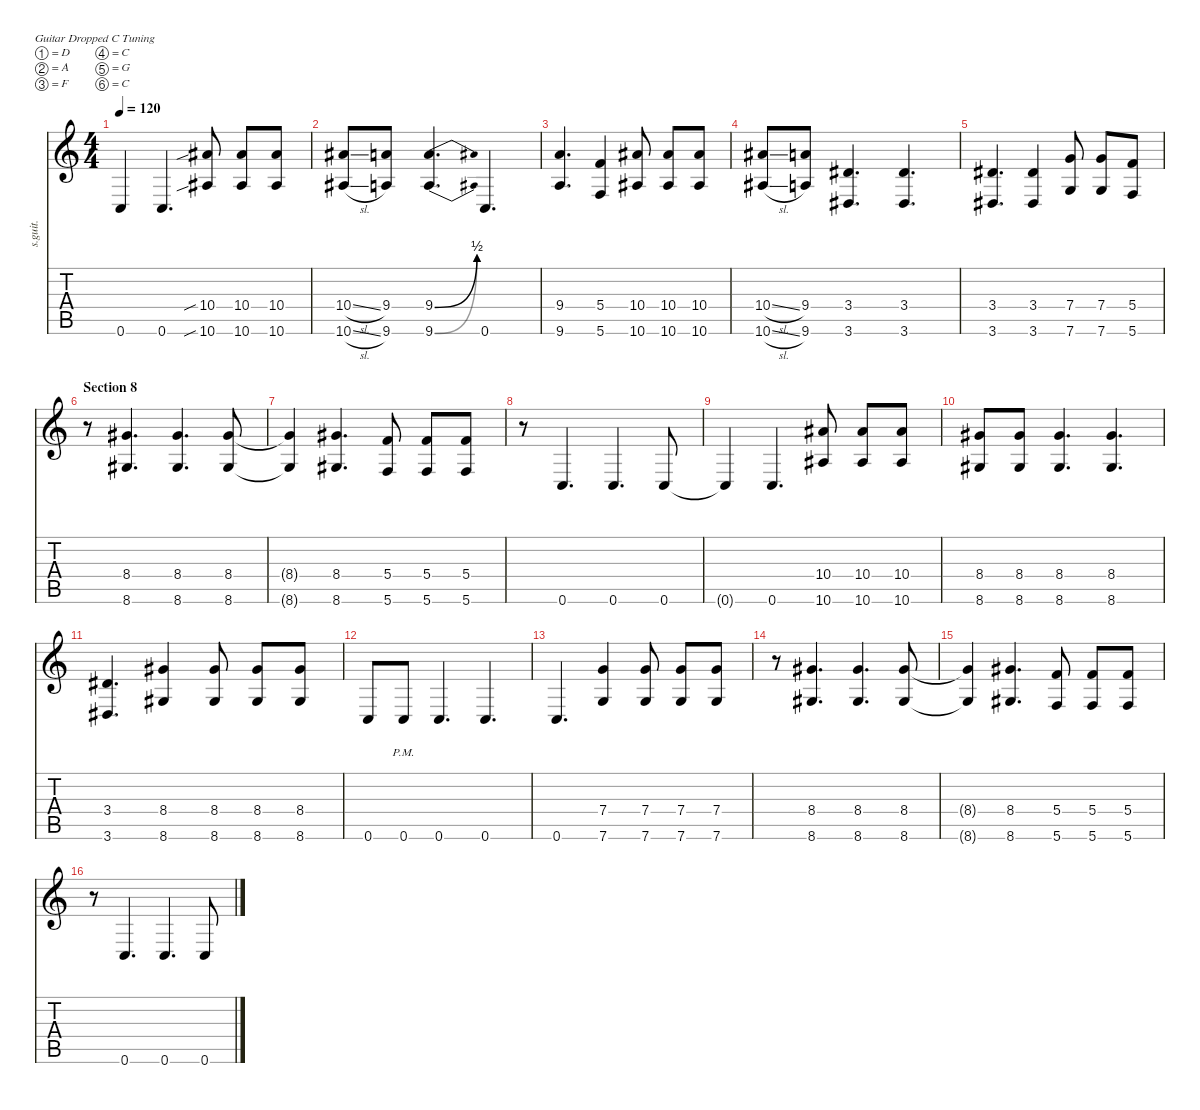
\defaultSystemsLayout 4
\hideDynamics
\bracketExtendMode nobrackets
\track ("Misha Mansoor" "s.guit.") {instrument distortionguitar}
\staff {score tabs}
\tuning (D4 A3 F3 C3 G2 C2)
\ts (4 4)
\tempo 120
\clef g2
\ks c
0.6{t}.4{lyrics (0 "") lyrics (1 "") lyrics (2 "") lyrics (3 "") lyrics (4 "") dy f} 0.6.4{d lyrics (0 "") lyrics (1 "") lyrics (2 "") lyrics (3 "") lyrics (4 "")} (10.4{sib acc #} 10.6{sib acc #}).8{lyrics (0 "") lyrics (1 "") lyrics (2 "") lyrics (3 "") lyrics (4 "")} (10.4{acc #} 10.6{acc #}).8{lyrics (0 "") lyrics (1 "") lyrics (2 "") lyrics (3 "") lyrics (4 "")} (10.4{acc #} 10.6{acc #}).8{lyrics (0 "") lyrics (1 "") lyrics (2 "") lyrics (3 "") lyrics (4 "")} |
(10.4{sl acc #} 10.6{sl acc #}).8{lyrics (0 "") lyrics (1 "") lyrics (2 "") lyrics (3 "") lyrics (4 "")} (9.4 9.6).8{lyrics (0 "") lyrics (1 "") lyrics (2 "") lyrics (3 "") lyrics (4 "")} (9.4{be (bend 0 0 15 2)} 9.6{be (bend 0 0 15 2)}).4{d lyrics (0 "") lyrics (1 "") lyrics (2 "") lyrics (3 "") lyrics (4 "")} 0.6.4{d lyrics (0 "") lyrics (1 "") lyrics (2 "") lyrics (3 "") lyrics (4 "")} |
(9.4 9.6).4{d lyrics (0 "") lyrics (1 "") lyrics (2 "") lyrics (3 "") lyrics (4 "")} (5.4 5.6).4{lyrics (0 "") lyrics (1 "") lyrics (2 "") lyrics (3 "") lyrics (4 "")} (10.4{acc #} 10.6{acc #}).8{lyrics (0 "") lyrics (1 "") lyrics (2 "") lyrics (3 "") lyrics (4 "")} (10.4{acc #} 10.6{acc #}).8{lyrics (0 "") lyrics (1 "") lyrics (2 "") lyrics (3 "") lyrics (4 "")} (10.4{acc #} 10.6{acc #}).8{lyrics (0 "") lyrics (1 "") lyrics (2 "") lyrics (3 "") lyrics (4 "")} |
(10.4{sl acc #} 10.6{sl acc #}).8{lyrics (0 "") lyrics (1 "") lyrics (2 "") lyrics (3 "") lyrics (4 "")} (9.4 9.6).8{lyrics (0 "") lyrics (1 "") lyrics (2 "") lyrics (3 "") lyrics (4 "")} (3.4{acc #} 3.6{acc #}).4{d lyrics (0 "") lyrics (1 "") lyrics (2 "") lyrics (3 "") lyrics (4 "")} (3.4{acc #} 3.6{acc #}).4{d lyrics (0 "") lyrics (1 "") lyrics (2 "") lyrics (3 "") lyrics (4 "")} |
(3.4{acc #} 3.6{acc #}).4{d lyrics (0 "") lyrics (1 "") lyrics (2 "") lyrics (3 "") lyrics (4 "")} (3.4{acc #} 3.6{acc #}).4{lyrics (0 "") lyrics (1 "") lyrics (2 "") lyrics (3 "") lyrics (4 "")} (7.4 7.6).8{lyrics (0 "") lyrics (1 "") lyrics (2 "") lyrics (3 "") lyrics (4 "")} (7.4 7.6).8{lyrics (0 "") lyrics (1 "") lyrics (2 "") lyrics (3 "") lyrics (4 "")} (5.4 5.6).8{lyrics (0 "") lyrics (1 "") lyrics (2 "") lyrics (3 "") lyrics (4 "")} |
\section ("" "Section 8")
r.8 (8.4{acc #} 8.6{acc #}).4{d lyrics (0 "") lyrics (1 "") lyrics (2 "") lyrics (3 "") lyrics (4 "")} (8.4{acc #} 8.6{acc #}).4{d lyrics (0 "") lyrics (1 "") lyrics (2 "") lyrics (3 "") lyrics (4 "")} (8.4{acc #} 8.6{acc #}).8{lyrics (0 "") lyrics (1 "") lyrics (2 "") lyrics (3 "") lyrics (4 "")} |
(8.4{t acc #} 8.6{t acc #}).4{lyrics (0 "") lyrics (1 "") lyrics (2 "") lyrics (3 "") lyrics (4 "")} (8.4{acc #} 8.6{acc #}).4{d lyrics (0 "") lyrics (1 "") lyrics (2 "") lyrics (3 "") lyrics (4 "")} (5.4 5.6).8{lyrics (0 "") lyrics (1 "") lyrics (2 "") lyrics (3 "") lyrics (4 "")} (5.4 5.6).8{lyrics (0 "") lyrics (1 "") lyrics (2 "") lyrics (3 "") lyrics (4 "")} (5.4 5.6).8{lyrics (0 "") lyrics (1 "") lyrics (2 "") lyrics (3 "") lyrics (4 "")} |
r.8 0.6.4{d lyrics (0 "") lyrics (1 "") lyrics (2 "") lyrics (3 "") lyrics (4 "")} 0.6.4{d lyrics (0 "") lyrics (1 "") lyrics (2 "") lyrics (3 "") lyrics (4 "")} 0.6.8{lyrics (0 "") lyrics (1 "") lyrics (2 "") lyrics (3 "") lyrics (4 "")} |
0.6{t}.4{lyrics (0 "") lyrics (1 "") lyrics (2 "") lyrics (3 "") lyrics (4 "")} 0.6.4{d lyrics (0 "") lyrics (1 "") lyrics (2 "") lyrics (3 "") lyrics (4 "")} (10.4{acc #} 10.6{acc #}).8{lyrics (0 "") lyrics (1 "") lyrics (2 "") lyrics (3 "") lyrics (4 "")} (10.4{acc #} 10.6{acc #}).8{lyrics (0 "") lyrics (1 "") lyrics (2 "") lyrics (3 "") lyrics (4 "")} (10.4{acc #} 10.6{acc #}).8{lyrics (0 "") lyrics (1 "") lyrics (2 "") lyrics (3 "") lyrics (4 "")} |
(8.4{acc #} 8.6{acc #}).8{lyrics (0 "") lyrics (1 "") lyrics (2 "") lyrics (3 "") lyrics (4 "")} (8.4{acc #} 8.6{acc #}).8{lyrics (0 "") lyrics (1 "") lyrics (2 "") lyrics (3 "") lyrics (4 "")} (8.4{acc #} 8.6{acc #}).4{d lyrics (0 "") lyrics (1 "") lyrics (2 "") lyrics (3 "") lyrics (4 "")} (8.4{acc #} 8.6{acc #}).4{d lyrics (0 "") lyrics (1 "") lyrics (2 "") lyrics (3 "") lyrics (4 "")} |
(3.4{acc #} 3.6{acc #}).4{d lyrics (0 "") lyrics (1 "") lyrics (2 "") lyrics (3 "") lyrics (4 "")} (8.4{acc #} 8.6{acc #}).4{lyrics (0 "") lyrics (1 "") lyrics (2 "") lyrics (3 "") lyrics (4 "")} (8.4{acc #} 8.6{acc #}).8{lyrics (0 "") lyrics (1 "") lyrics (2 "") lyrics (3 "") lyrics (4 "")} (8.4{acc #} 8.6{acc #}).8{lyrics (0 "") lyrics (1 "") lyrics (2 "") lyrics (3 "") lyrics (4 "")} (8.4{acc #} 8.6{acc #}).8{lyrics (0 "") lyrics (1 "") lyrics (2 "") lyrics (3 "") lyrics (4 "")} |
0.6.8{lyrics (0 "") lyrics (1 "") lyrics (2 "") lyrics (3 "") lyrics (4 "")} 0.6{pm}.8{lyrics (0 "") lyrics (1 "") lyrics (2 "") lyrics (3 "") lyrics (4 "")} 0.6.4{d lyrics (0 "") lyrics (1 "") lyrics (2 "") lyrics (3 "") lyrics (4 "")} 0.6.4{d lyrics (0 "") lyrics (1 "") lyrics (2 "") lyrics (3 "") lyrics (4 "")} |
0.6.4{d lyrics (0 "") lyrics (1 "") lyrics (2 "") lyrics (3 "") lyrics (4 "")} (7.4 7.6).4{lyrics (0 "") lyrics (1 "") lyrics (2 "") lyrics (3 "") lyrics (4 "")} (7.4 7.6).8{lyrics (0 "") lyrics (1 "") lyrics (2 "") lyrics (3 "") lyrics (4 "")} (7.4 7.6).8{lyrics (0 "") lyrics (1 "") lyrics (2 "") lyrics (3 "") lyrics (4 "")} (7.4 7.6).8{lyrics (0 "") lyrics (1 "") lyrics (2 "") lyrics (3 "") lyrics (4 "")} |
r.8 (8.4{acc #} 8.6{acc #}).4{d lyrics (0 "") lyrics (1 "") lyrics (2 "") lyrics (3 "") lyrics (4 "")} (8.4{acc #} 8.6{acc #}).4{d lyrics (0 "") lyrics (1 "") lyrics (2 "") lyrics (3 "") lyrics (4 "")} (8.4{acc #} 8.6{acc #}).8{lyrics (0 "") lyrics (1 "") lyrics (2 "") lyrics (3 "") lyrics (4 "")} |
(8.4{t acc #} 8.6{t acc #}).4{lyrics (0 "") lyrics (1 "") lyrics (2 "") lyrics (3 "") lyrics (4 "")} (8.4{acc #} 8.6{acc #}).4{d lyrics (0 "") lyrics (1 "") lyrics (2 "") lyrics (3 "") lyrics (4 "")} (5.4 5.6).8{lyrics (0 "") lyrics (1 "") lyrics (2 "") lyrics (3 "") lyrics (4 "")} (5.4 5.6).8{lyrics (0 "") lyrics (1 "") lyrics (2 "") lyrics (3 "") lyrics (4 "")} (5.4 5.6).8{lyrics (0 "") lyrics (1 "") lyrics (2 "") lyrics (3 "") lyrics (4 "")} |
r.8 0.6.4{d lyrics (0 "") lyrics (1 "") lyrics (2 "") lyrics (3 "") lyrics (4 "")} 0.6.4{d lyrics (0 "") lyrics (1 "") lyrics (2 "") lyrics (3 "") lyrics (4 "")} 0.6.8{lyrics (0 "") lyrics (1 "") lyrics (2 "") lyrics (3 "") lyrics (4 "")}
